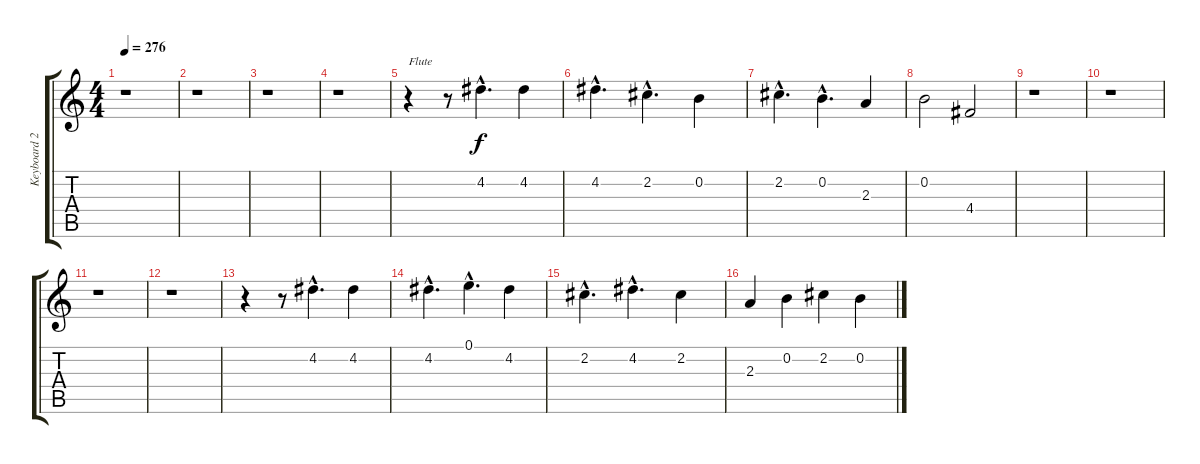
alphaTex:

\track ("Keyboard 2" "Keyboard 2") {instrument stringensemble1}
\staff {score tabs}
\tuning (E5 B4 G4 D4 A3 E3) {hide}
\ts (4 4)
\tempo 276
\clef g2
\ks c
r.1{dy f} |
r.1 |
r.1 |
r.1 |
r.4{txt "Flute" instrument flute} r.8 4.2{hac}.4{d} 4.2.4 |
4.2{hac}.4{d} 2.2{hac}.4{d} 0.2.4 |
2.2{hac}.4{d} 0.2{hac}.4{d} 2.3.4 |
0.2.2 4.4.2 |
r.1 |
r.1 |
r.1 |
r.1 |
r.4 r.8 4.2{hac}.4{d} 4.2.4 |
4.2{hac}.4{d} 0.1{hac}.4{d} 4.2.4 |
2.2{hac}.4{d} 4.2{hac}.4{d} 2.2.4 |
2.3.4 0.2.4 2.2.4 0.2.4
